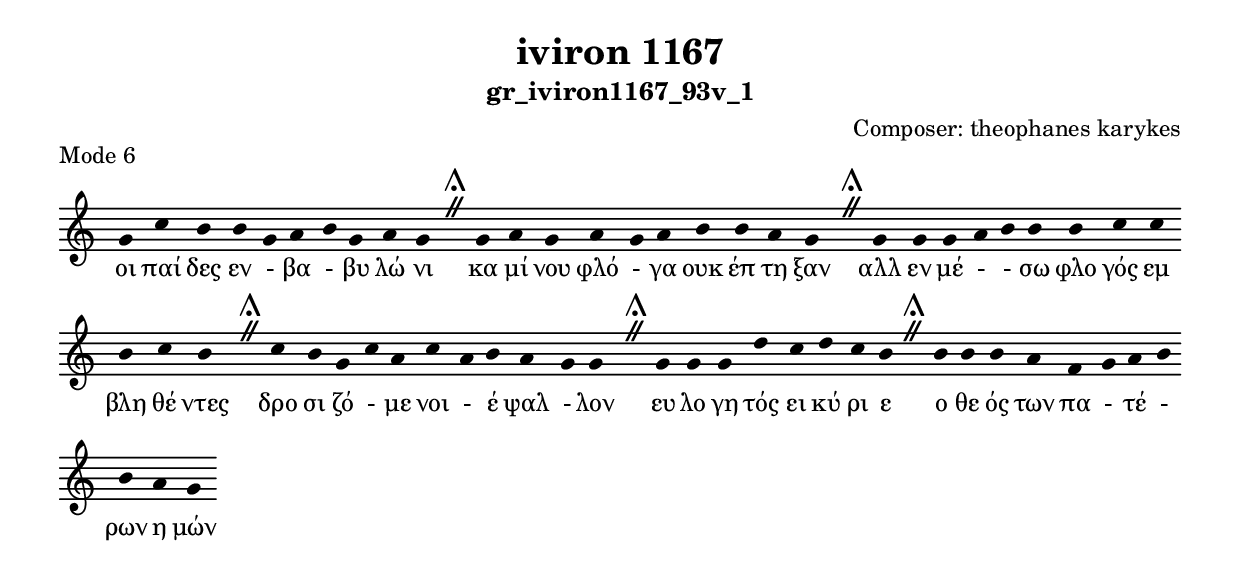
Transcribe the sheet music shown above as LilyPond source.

\include "gregorian.ly"

	\header {
 	  title = "iviron 1167"
	  subtitle = "gr_iviron1167_93v_1"
	  composer = "Composer: theophanes karykes"
	  piece = "Mode 6"
	}

	chant = {
	  g'4 c''4 b'4 b'4 g'4 a'4 b'4 g'4 a'4 g'4 \divisioMaior
 g'4 a'4 g'4 a'4 g'4 a'4 b'4 b'4 a'4 g'4 \divisioMaior
 g'4 g'4 g'4 a'4 b'4 b'4 b'4 c''4 c''4 b'4 c''4 b'4 \divisioMaior
 c''4 b'4 g'4 c''4 a'4 c''4 a'4 b'4 a'4 g'4 g'4 \divisioMaior
 g'4 g'4 g'4 d''4 c''4 d''4 c''4 b'4 \divisioMaior
 b'4 b'4 b'4 a'4 f'4 g'4 a'4 b'4 b'4 a'4 g'4\finalis
	}

	verba = \lyricmode {οι παί δες εν - βα - βυ λώ νι 
κα μί νου φλό - γα ουκ έπ τη ξαν 
αλλ εν μέ -  - σω φλο γός εμ βλη θέ ντες 
δρο σι ζό - με νοι - έ ψαλ - λον 
ευ λο γη τός ει κύ ρι ε 
ο θε ός των πα - τέ - ρων η μών 
	}


	\score {
	  \new Staff <<
	  \new Voice = "melody" \chant
	  \new Lyrics = "one" \lyricsto melody \verba
	  >>
	  \layout {
	    \context {
	      \Staff
	      \remove "Time_signature_engraver"
	      \remove "Bar_engraver"
	    }
	    \context {
	      \Voice
	      \remove "Stem_engraver"
	    }
	  }
	}